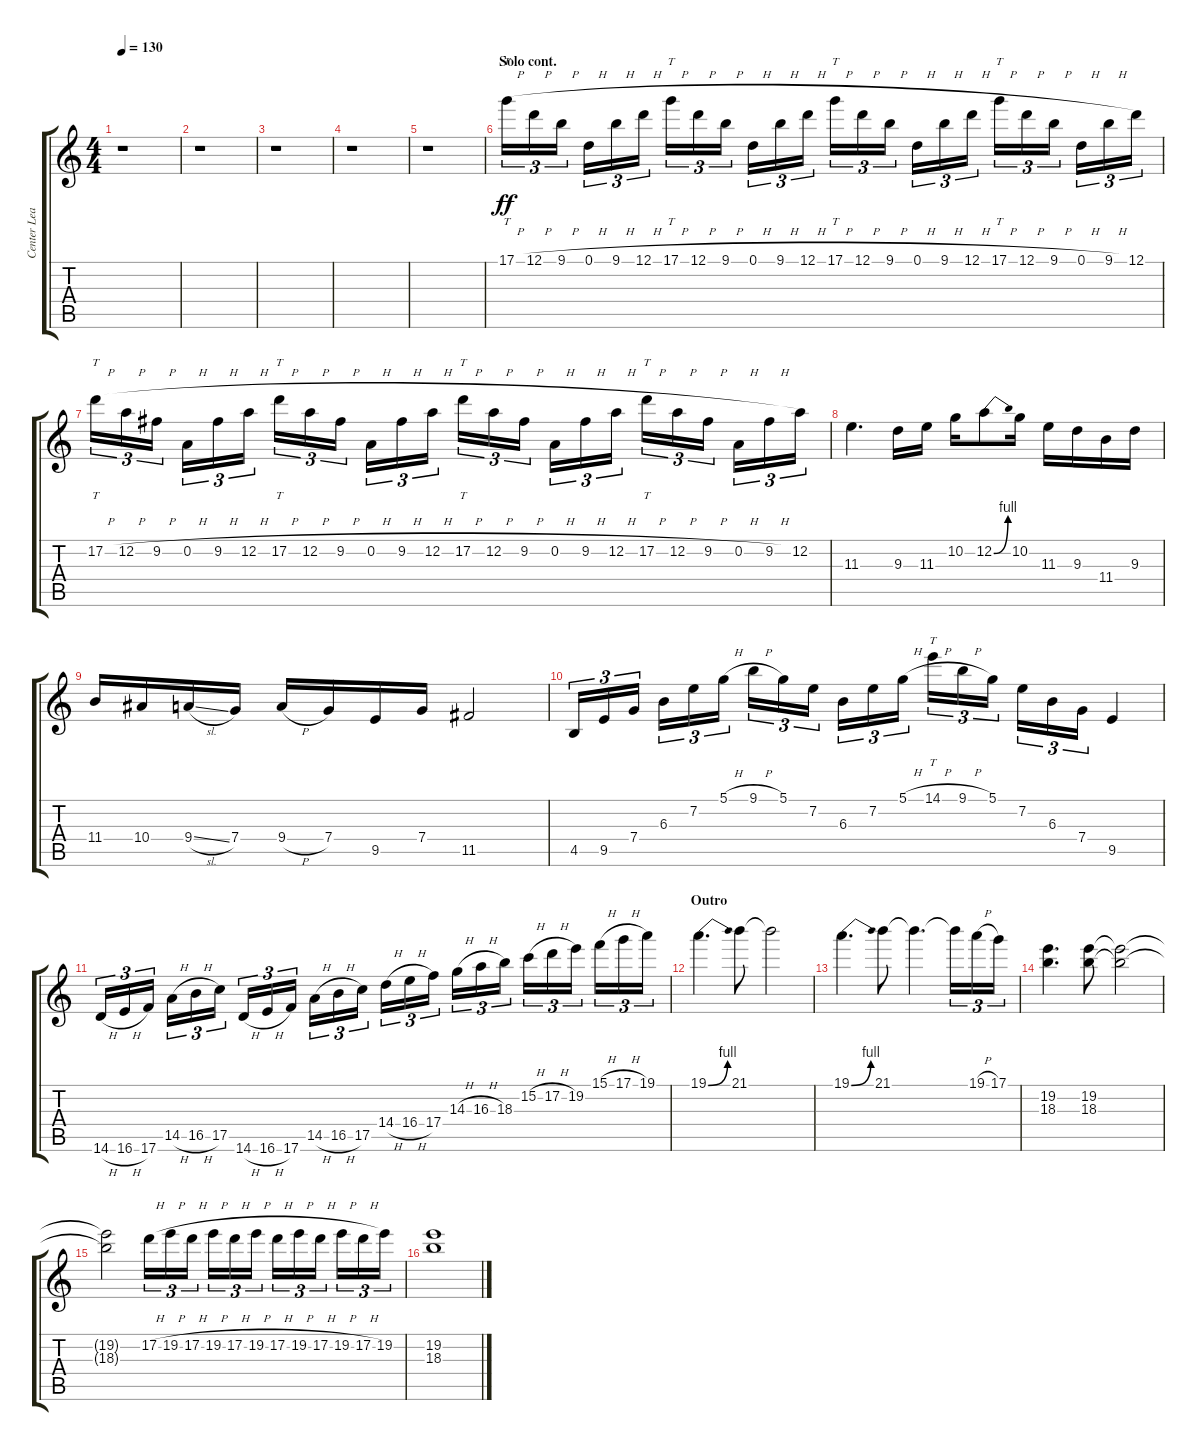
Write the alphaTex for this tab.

\track ("Center Lead 2" "Center Lea") {instrument overdrivenguitar}
\staff {score tabs}
\tuning (D4 A3 F3 C3 G2 C2) {hide}
\ts (4 4)
\tempo 130
\clef g2
\ks aminor
r.1{dy ff} |
r.1 |
r.1 |
r.1 |
r.1 |
\section ("" "Solo cont.")
17.1{h}.16{tt tu (3 2)} 12.1{h}.16{tu (3 2)} 9.1{h}.16{tu (3 2)} 0.1{h}.16{tu (3 2)} 9.1{h}.16{tu (3 2)} 12.1{h}.16{tu (3 2)} 17.1{h}.16{tt tu (3 2)} 12.1{h}.16{tu (3 2)} 9.1{h}.16{tu (3 2)} 0.1{h}.16{tu (3 2)} 9.1{h}.16{tu (3 2)} 12.1{h}.16{tu (3 2)} 17.1{h}.16{tt tu (3 2)} 12.1{h}.16{tu (3 2)} 9.1{h}.16{tu (3 2)} 0.1{h}.16{tu (3 2)} 9.1{h}.16{tu (3 2)} 12.1{h}.16{tu (3 2)} 17.1{h}.16{tt tu (3 2)} 12.1{h}.16{tu (3 2)} 9.1{h}.16{tu (3 2)} 0.1{h}.16{tu (3 2)} 9.1{h}.16{tu (3 2)} 12.1.16{tu (3 2)} |
17.2{h}.16{tt tu (3 2)} 12.2{h}.16{tu (3 2)} 9.2{h}.16{tu (3 2)} 0.2{h}.16{tu (3 2)} 9.2{h}.16{tu (3 2)} 12.2{h}.16{tu (3 2)} 17.2{h}.16{tt tu (3 2)} 12.2{h}.16{tu (3 2)} 9.2{h}.16{tu (3 2)} 0.2{h}.16{tu (3 2)} 9.2{h}.16{tu (3 2)} 12.2{h}.16{tu (3 2)} 17.2{h}.16{tt tu (3 2)} 12.2{h}.16{tu (3 2)} 9.2{h}.16{tu (3 2)} 0.2{h}.16{tu (3 2)} 9.2{h}.16{tu (3 2)} 12.2{h}.16{tu (3 2)} 17.2{h}.16{tt tu (3 2)} 12.2{h}.16{tu (3 2)} 9.2{h}.16{tu (3 2)} 0.2{h}.16{tu (3 2)} 9.2{h}.16{tu (3 2)} 12.2.16{tu (3 2)} |
11.3.4{d} 9.3.16 11.3.16 10.2.16 12.2{be (bend 0 0 60 4)}.8 10.2.16 11.3.16 9.3.16 11.4.16 9.3.16 |
11.4.16 10.4.16 9.4{sl}.16 7.4.16 9.4{h}.16 7.4.16 9.5.16 7.4.16 11.5.2 |
4.5.16{tu (3 2)} 9.5.16{tu (3 2)} 7.4.16{tu (3 2)} 6.3.16{tu (3 2)} 7.2.16{tu (3 2)} 5.1{h}.16{tu (3 2)} 9.1{h}.16{tu (3 2)} 5.1.16{tu (3 2)} 7.2.16{tu (3 2)} 6.3.16{tu (3 2)} 7.2.16{tu (3 2)} 5.1{h}.16{tu (3 2)} 14.1{h}.16{tt tu (3 2)} 9.1{h}.16{tu (3 2)} 5.1.16{tu (3 2)} 7.2.16{tu (3 2)} 6.3.16{tu (3 2)} 7.4.16{tu (3 2)} 9.5.4 |
14.6{h}.16{tu (3 2)} 16.6{h}.16{tu (3 2)} 17.6.16{tu (3 2)} 14.5{h}.16{tu (3 2)} 16.5{h}.16{tu (3 2)} 17.5.16{tu (3 2)} 14.6{h}.16{tu (3 2)} 16.6{h}.16{tu (3 2)} 17.6.16{tu (3 2)} 14.5{h}.16{tu (3 2)} 16.5{h}.16{tu (3 2)} 17.5.16{tu (3 2)} 14.4{h}.16{tu (3 2)} 16.4{h}.16{tu (3 2)} 17.4.16{tu (3 2)} 14.3{h}.16{tu (3 2)} 16.3{h}.16{tu (3 2)} 18.3.16{tu (3 2)} 15.2{h}.16{tu (3 2)} 17.2{h}.16{tu (3 2)} 19.2.16{tu (3 2)} 15.1{h}.16{tu (3 2)} 17.1{h}.16{tu (3 2)} 19.1.16{tu (3 2)} |
\section ("" "Outro")
19.1{be (bend 0 0 60 4)}.4{d} 21.1.8 21.1{t}.2 |
19.1{be (bend 0 0 60 4)}.4{d} 21.1.8 21.1{t}.4{d} 21.1{t}.16{tu (3 2)} 19.1{h}.16{tu (3 2)} 17.1.16{tu (3 2)} |
(19.2 18.3).4{d} (19.2 18.3).8 (19.2{t} 18.3{t}).2 |
(19.2{t} 18.3{t}).2 17.2{h}.16{tu (3 2)} 19.2{h}.16{tu (3 2)} 17.2{h}.16{tu (3 2)} 19.2{h}.16{tu (3 2)} 17.2{h}.16{tu (3 2)} 19.2{h}.16{tu (3 2)} 17.2{h}.16{tu (3 2)} 19.2{h}.16{tu (3 2)} 17.2{h}.16{tu (3 2)} 19.2{h}.16{tu (3 2)} 17.2{h}.16{tu (3 2)} 19.2.16{tu (3 2)} |
(19.2 18.3).1
